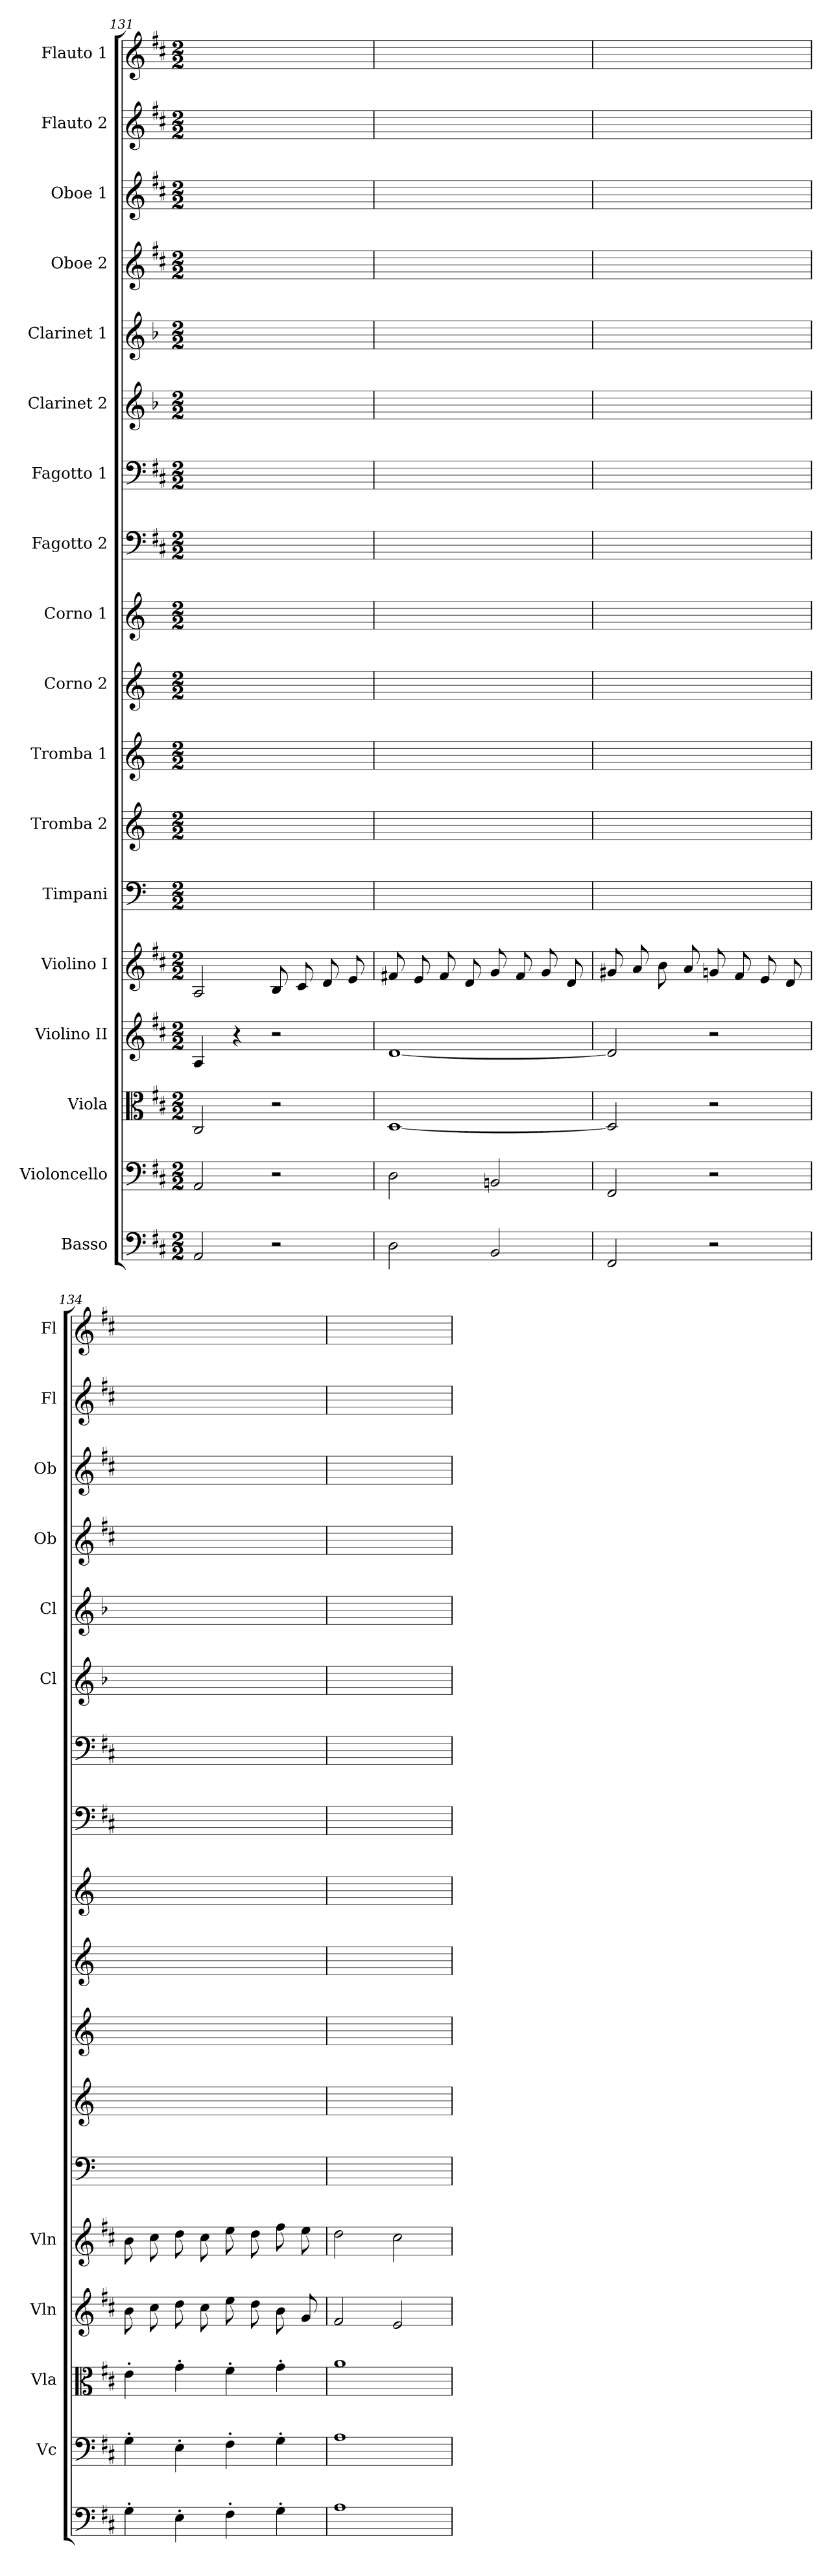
**kern	**kern	**kern	**kern	**kern	**kern	**kern	**kern	**kern	**kern	**kern	**kern	**kern	**kern	**kern	**kern	**kern	**kern
*part18	*part17	*part16	*part15	*part14	*part13	*part12	*part11	*part10	*part9	*part8	*part7	*part6	*part5	*part4	*part3	*part2	*part1
*staff18	*staff17	*staff16	*staff15	*staff14	*staff13	*staff12	*staff11	*staff10	*staff9	*staff8	*staff7	*staff6	*staff5	*staff4	*staff3	*staff2	*staff1
*I"Basso	*I"Violoncello	*I"Viola	*I"Violino II	*I"Violino I	*I"Timpani	*I"Tromba 2	*I"Tromba 1	*I"Corno 2	*I"Corno 1	*I"Fagotto 2	*I"Fagotto 1	*I"Clarinet 2	*I"Clarinet 1	*I"Oboe 2	*I"Oboe 1	*I"Flauto 2	*I"Flauto 1
*	*I'Vc	*I'Vla	*I'Vln	*I'Vln	*	*	*	*	*	*	*	*I'Cl	*I'Cl	*I'Ob	*I'Ob	*I'Fl	*I'Fl
*clefF4	*clefF4	*clefC3	*clefG2	*clefG2	*clefF4	*clefG2	*clefG2	*clefG2	*clefG2	*clefF4	*clefF4	*clefG2	*clefG2	*clefG2	*clefG2	*clefG2	*clefG2
*ITrd7c12	*	*	*	*	*	*ITrd-1c-2	*ITrd-1c-2	*ITrd6c10	*ITrd6c10	*	*	*ITrd2c3	*ITrd2c3	*	*	*	*
*k[f#c#]	*k[f#c#]	*k[f#c#]	*k[f#c#]	*k[f#c#]	*	*	*	*	*	*k[f#c#]	*k[f#c#]	*k[f#c#]	*k[f#c#]	*k[f#c#]	*k[f#c#]	*k[f#c#]	*k[f#c#]
*M2/2	*M2/2	*M2/2	*M2/2	*M2/2	*M2/2	*M2/2	*M2/2	*M2/2	*M2/2	*M2/2	*M2/2	*M2/2	*M2/2	*M2/2	*M2/2	*M2/2	*M2/2
=131	=131	=131	=131	=131	=131	=131	=131	=131	=131	=131	=131	=131	=131	=131	=131	=131	=131
2AAA	2AA	2C#	4A	2A	1ryy	1ryy	1ryy	1ryy	1ryy	1ryy	1ryy	1ryy	1ryy	1ryy	1ryy	1ryy	1ryy
.	.	.	4r	.	.	.	.	.	.	.	.	.	.	.	.	.	.
2r	2r	2r	2r	8B	.	.	.	.	.	.	.	.	.	.	.	.	.
.	.	.	.	8c#	.	.	.	.	.	.	.	.	.	.	.	.	.
.	.	.	.	8d	.	.	.	.	.	.	.	.	.	.	.	.	.
.	.	.	.	8e	.	.	.	.	.	.	.	.	.	.	.	.	.
=132	=132	=132	=132	=132	=132	=132	=132	=132	=132	=132	=132	=132	=132	=132	=132	=132	=132
2DD	2D	[1D	[1d	8f#X	1ryy	1ryy	1ryy	1ryy	1ryy	1ryy	1ryy	1ryy	1ryy	1ryy	1ryy	1ryy	1ryy
.	.	.	.	8e	.	.	.	.	.	.	.	.	.	.	.	.	.
.	.	.	.	8f#	.	.	.	.	.	.	.	.	.	.	.	.	.
.	.	.	.	8d	.	.	.	.	.	.	.	.	.	.	.	.	.
2BBB	2BBn	.	.	8g	.	.	.	.	.	.	.	.	.	.	.	.	.
.	.	.	.	8f#	.	.	.	.	.	.	.	.	.	.	.	.	.
.	.	.	.	8g	.	.	.	.	.	.	.	.	.	.	.	.	.
.	.	.	.	8d	.	.	.	.	.	.	.	.	.	.	.	.	.
=133	=133	=133	=133	=133	=133	=133	=133	=133	=133	=133	=133	=133	=133	=133	=133	=133	=133
2FFF#	2FF#	2D]	2d]	8g#X	1ryy	1ryy	1ryy	1ryy	1ryy	1ryy	1ryy	1ryy	1ryy	1ryy	1ryy	1ryy	1ryy
.	.	.	.	8a	.	.	.	.	.	.	.	.	.	.	.	.	.
.	.	.	.	8b	.	.	.	.	.	.	.	.	.	.	.	.	.
.	.	.	.	8a	.	.	.	.	.	.	.	.	.	.	.	.	.
2r	2r	2r	2r	8gn	.	.	.	.	.	.	.	.	.	.	.	.	.
.	.	.	.	8f#	.	.	.	.	.	.	.	.	.	.	.	.	.
.	.	.	.	8e	.	.	.	.	.	.	.	.	.	.	.	.	.
.	.	.	.	8d	.	.	.	.	.	.	.	.	.	.	.	.	.
=134	=134	=134	=134	=134	=134	=134	=134	=134	=134	=134	=134	=134	=134	=134	=134	=134	=134
4GG'	4G'	4e'	8b	8b	1ryy	1ryy	1ryy	1ryy	1ryy	1ryy	1ryy	1ryy	1ryy	1ryy	1ryy	1ryy	1ryy
.	.	.	8cc#	8cc#	.	.	.	.	.	.	.	.	.	.	.	.	.
4EE'	4E'	4g'	8dd	8dd	.	.	.	.	.	.	.	.	.	.	.	.	.
.	.	.	8cc#	8cc#	.	.	.	.	.	.	.	.	.	.	.	.	.
4FF#'	4F#'	4f#'	8ee	8ee	.	.	.	.	.	.	.	.	.	.	.	.	.
.	.	.	8dd	8dd	.	.	.	.	.	.	.	.	.	.	.	.	.
4GG'	4G'	4g'	8b	8ff#	.	.	.	.	.	.	.	.	.	.	.	.	.
.	.	.	8g	8ee	.	.	.	.	.	.	.	.	.	.	.	.	.
=135	=135	=135	=135	=135	=135	=135	=135	=135	=135	=135	=135	=135	=135	=135	=135	=135	=135
1AA	1A	1a	2f#	2dd	1ryy	1ryy	1ryy	1ryy	1ryy	1ryy	1ryy	1ryy	1ryy	1ryy	1ryy	1ryy	1ryy
.	.	.	2e	2cc#	.	.	.	.	.	.	.	.	.	.	.	.	.
=	=	=	=	=	=	=	=	=	=	=	=	=	=	=	=	=	=
*-	*-	*-	*-	*-	*-	*-	*-	*-	*-	*-	*-	*-	*-	*-	*-	*-	*-
